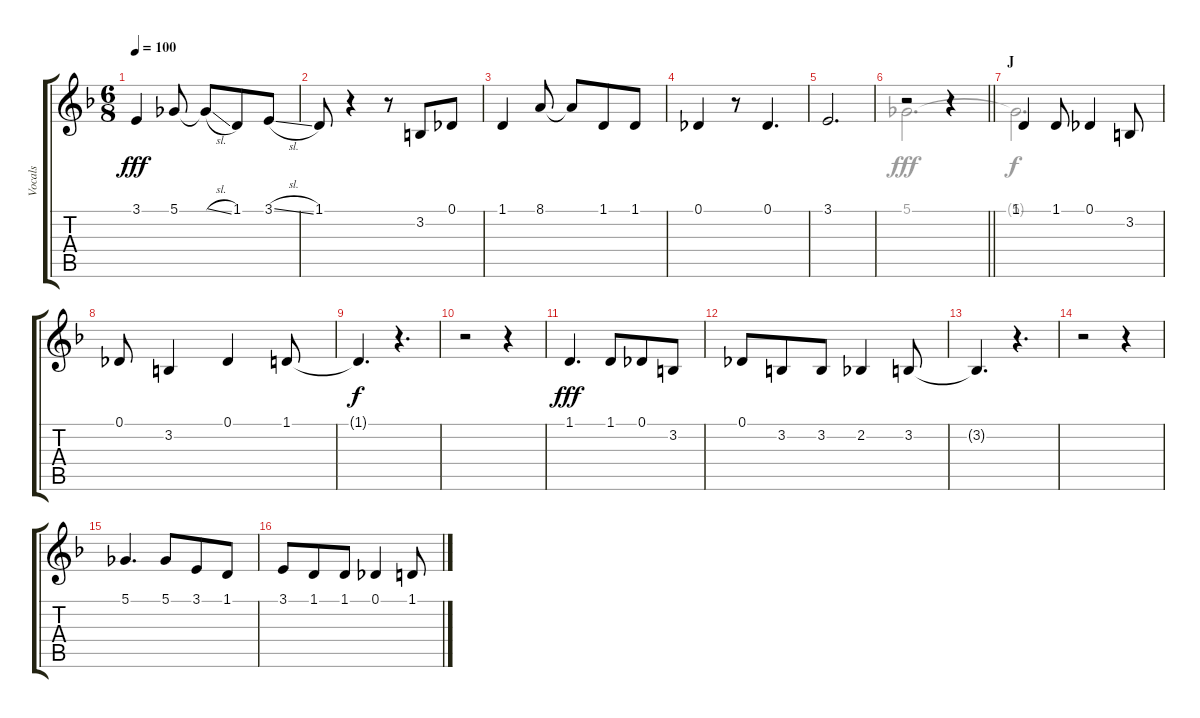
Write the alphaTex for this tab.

\track ("Vocals" "Vocals") {instrument voiceoohs}
\staff {score tabs}
\tuning (Db4 Ab3 E3 B2 Gb2 B1) {hide}
\voice
\ts (6 8)
\tempo 100
\clef g2
\ks f
3.1.4{dy fff} 5.1.8 5.1{sl t}.8 1.1.8 3.1{sl}.8 |
1.1.8 r.4 r.8 3.2.8 0.1.8 |
1.1.4 8.1.8 8.1{t}.8 1.1.8 1.1.8 |
0.1.4 r.8 0.1.4{d} |
3.1.2{d} |
\barLineRight lightlight
r.2 r.4 |
\section ("" "J")
1.1.4 1.1.8 0.1.4 3.2.8 |
0.1.8 3.2.4 0.1.4 1.1.8 |
1.1{t}.4{d dy f} r.4{d} |
r.2 r.4 |
1.1.4{d dy fff} 1.1.8 0.1.8 3.2.8 |
0.1.8 3.2.8 3.2.8 2.2.4 3.2.8 |
3.2{t}.4{d} r.4{d} |
r.2 r.4 |
5.1.4{d} 5.1.8 3.1.8 1.1.8 |
3.1.8 1.1.8 1.1.8 0.1.4 1.1.8
\voice
\clef g2
\ottava regular
\simile none
\ks f
|
|
|
|
|
\barLineRight lightlight
5.1.2{d} |
5.1{t}.2{d dy f} |
|
|
|
|
|
|
|
|
